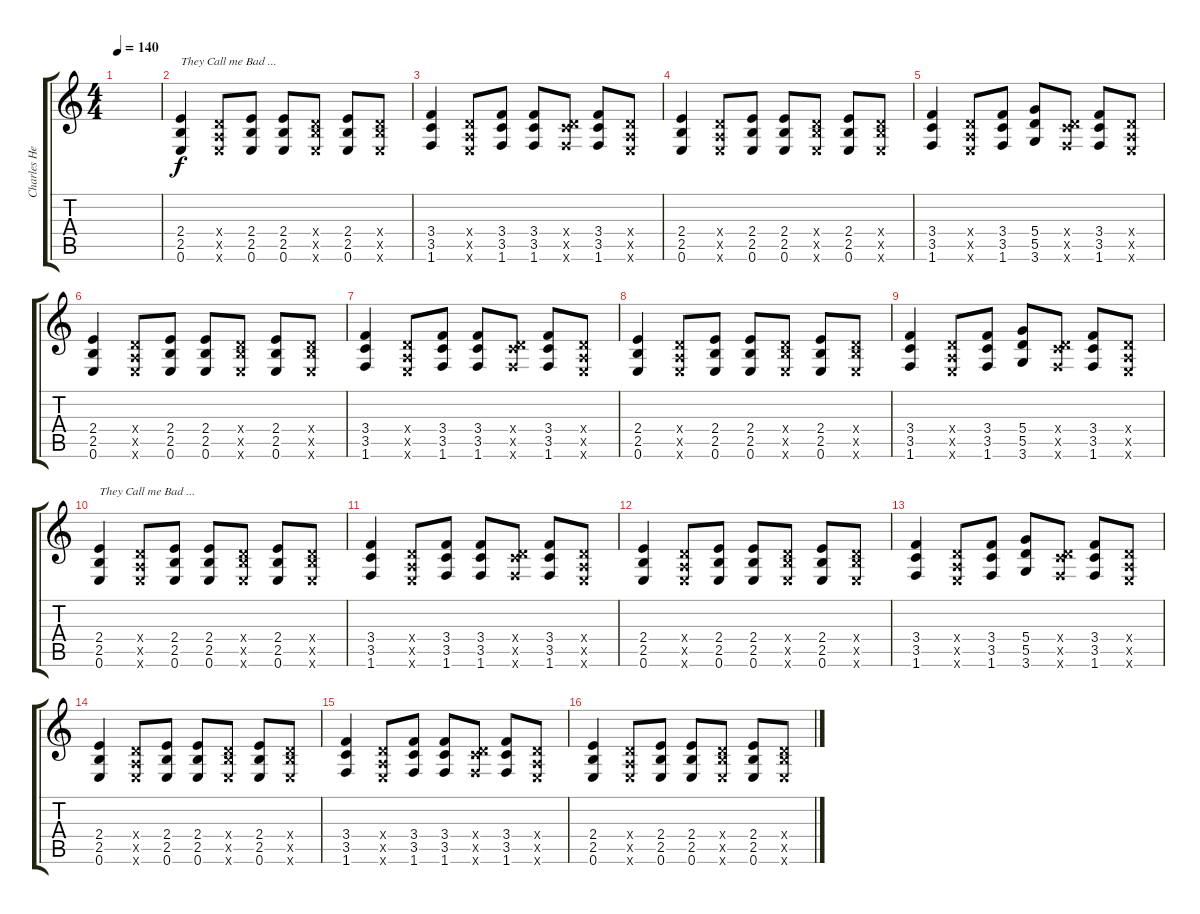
\track ("Charles Hedger" "Charles He") {instrument distortionguitar}
\staff {score tabs}
\tuning (E4 B3 G3 D3 A2 E2) {hide}
\ts (4 4)
\tempo 140
\clef g2
\ks c
|
(2.4 2.5 0.6).4{txt "They Call me Bad ..."} (0.4{x} 0.5{x} 0.6{x}).8 (2.4 2.5 0.6).8 (2.4 2.5 0.6).8 (0.4{x} 2.5{x} 0.6{x}).8 (2.4 2.5 0.6).8 (0.4{x} 2.5{x} 0.6{x}).8 |
(3.4 3.5 1.6).4 (0.4{x} 0.5{x} 0.6{x}).8 (3.4 3.5 1.6).8 (3.4 3.5 1.6).8 (0.4{x} 3.5{x} 1.6{x}).8 (3.4 3.5 1.6).8 (0.4{x} 0.5{x} 0.6{x}).8 |
(2.4 2.5 0.6).4 (0.4{x} 0.5{x} 0.6{x}).8 (2.4 2.5 0.6).8 (2.4 2.5 0.6).8 (0.4{x} 2.5{x} 0.6{x}).8 (2.4 2.5 0.6).8 (0.4{x} 2.5{x} 0.6{x}).8 |
(3.4 3.5 1.6).4 (0.4{x} 0.5{x} 0.6{x}).8 (3.4 3.5 1.6).8 (5.4 5.5 3.6).8 (0.4{x} 3.5{x} 1.6{x}).8 (3.4 3.5 1.6).8 (0.4{x} 0.5{x} 0.6{x}).8 |
(2.4 2.5 0.6).4 (0.4{x} 0.5{x} 0.6{x}).8 (2.4 2.5 0.6).8 (2.4 2.5 0.6).8 (0.4{x} 2.5{x} 0.6{x}).8 (2.4 2.5 0.6).8 (0.4{x} 2.5{x} 0.6{x}).8 |
(3.4 3.5 1.6).4 (0.4{x} 0.5{x} 0.6{x}).8 (3.4 3.5 1.6).8 (3.4 3.5 1.6).8 (0.4{x} 3.5{x} 1.6{x}).8 (3.4 3.5 1.6).8 (0.4{x} 0.5{x} 0.6{x}).8 |
(2.4 2.5 0.6).4 (0.4{x} 0.5{x} 0.6{x}).8 (2.4 2.5 0.6).8 (2.4 2.5 0.6).8 (0.4{x} 2.5{x} 0.6{x}).8 (2.4 2.5 0.6).8 (0.4{x} 2.5{x} 0.6{x}).8 |
(3.4 3.5 1.6).4 (0.4{x} 0.5{x} 0.6{x}).8 (3.4 3.5 1.6).8 (5.4 5.5 3.6).8 (0.4{x} 3.5{x} 1.6{x}).8 (3.4 3.5 1.6).8 (0.4{x} 0.5{x} 0.6{x}).8 |
(2.4 2.5 0.6).4{txt "They Call me Bad ..."} (0.4{x} 0.5{x} 0.6{x}).8 (2.4 2.5 0.6).8 (2.4 2.5 0.6).8 (0.4{x} 2.5{x} 0.6{x}).8 (2.4 2.5 0.6).8 (0.4{x} 2.5{x} 0.6{x}).8 |
(3.4 3.5 1.6).4 (0.4{x} 0.5{x} 0.6{x}).8 (3.4 3.5 1.6).8 (3.4 3.5 1.6).8 (0.4{x} 3.5{x} 1.6{x}).8 (3.4 3.5 1.6).8 (0.4{x} 0.5{x} 0.6{x}).8 |
(2.4 2.5 0.6).4 (0.4{x} 0.5{x} 0.6{x}).8 (2.4 2.5 0.6).8 (2.4 2.5 0.6).8 (0.4{x} 2.5{x} 0.6{x}).8 (2.4 2.5 0.6).8 (0.4{x} 2.5{x} 0.6{x}).8 |
(3.4 3.5 1.6).4 (0.4{x} 0.5{x} 0.6{x}).8 (3.4 3.5 1.6).8 (5.4 5.5 3.6).8 (0.4{x} 3.5{x} 1.6{x}).8 (3.4 3.5 1.6).8 (0.4{x} 0.5{x} 0.6{x}).8 |
(2.4 2.5 0.6).4 (0.4{x} 0.5{x} 0.6{x}).8 (2.4 2.5 0.6).8 (2.4 2.5 0.6).8 (0.4{x} 2.5{x} 0.6{x}).8 (2.4 2.5 0.6).8 (0.4{x} 2.5{x} 0.6{x}).8 |
(3.4 3.5 1.6).4 (0.4{x} 0.5{x} 0.6{x}).8 (3.4 3.5 1.6).8 (3.4 3.5 1.6).8 (0.4{x} 3.5{x} 1.6{x}).8 (3.4 3.5 1.6).8 (0.4{x} 0.5{x} 0.6{x}).8 |
(2.4 2.5 0.6).4 (0.4{x} 0.5{x} 0.6{x}).8 (2.4 2.5 0.6).8 (2.4 2.5 0.6).8 (0.4{x} 2.5{x} 0.6{x}).8 (2.4 2.5 0.6).8 (0.4{x} 2.5{x} 0.6{x}).8
